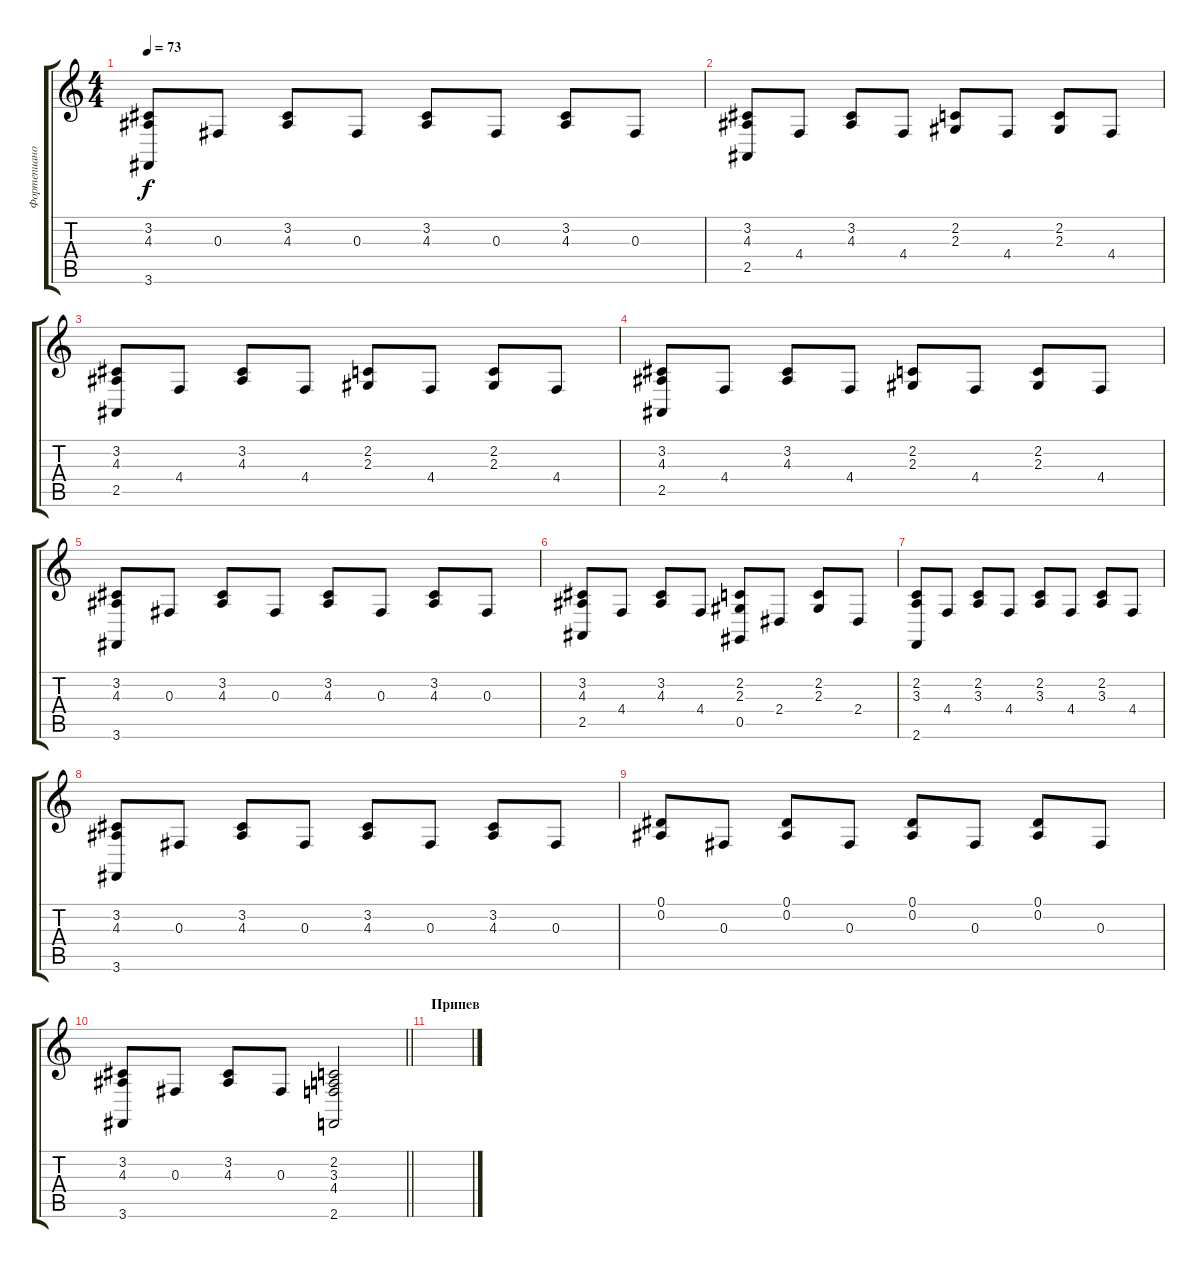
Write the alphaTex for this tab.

\track ("Фортепиано" "Фортепиано") {instrument acousticgrandpiano}
\staff {score tabs}
\tuning (Eb4 Bb3 Gb3 Db3 Ab2 Eb2) {hide}
\ts (4 4)
\tempo 73
\clef g2
\ks c
(3.2 4.3 3.6).8{dy f} 0.3.8 (3.2 4.3).8 0.3.8 (3.2 4.3).8 0.3.8 (3.2 4.3).8 0.3.8 |
(3.2 4.3 2.5).8 4.4.8 (3.2 4.3).8 4.4.8 (2.2 2.3).8 4.4.8 (2.2 2.3).8 4.4.8 |
(3.2 4.3 2.5).8 4.4.8 (3.2 4.3).8 4.4.8 (2.2 2.3).8 4.4.8 (2.2 2.3).8 4.4.8 |
(3.2 4.3 2.5).8 4.4.8 (3.2 4.3).8 4.4.8 (2.2 2.3).8 4.4.8 (2.2 2.3).8 4.4.8 |
(3.2 4.3 3.6).8 0.3.8 (3.2 4.3).8 0.3.8 (3.2 4.3).8 0.3.8 (3.2 4.3).8 0.3.8 |
(3.2 4.3 2.5).8 4.4.8 (3.2 4.3).8 4.4.8 (2.2 2.3 0.5).8 2.4.8 (2.2 2.3).8 2.4.8 |
(2.2 3.3 2.6).8 4.4.8 (2.2 3.3).8 4.4.8 (2.2 3.3).8 4.4.8 (2.2 3.3).8 4.4.8 |
(3.2 4.3 3.6).8 0.3.8 (3.2 4.3).8 0.3.8 (3.2 4.3).8 0.3.8 (3.2 4.3).8 0.3.8 |
(0.1 0.2).8 0.3.8 (0.1 0.2).8 0.3.8 (0.1 0.2).8 0.3.8 (0.1 0.2).8 0.3.8 |
\barLineRight lightlight
(3.2 4.3 3.6).8 0.3.8 (3.2 4.3).8 0.3.8 (2.2 3.3 4.4 2.6).2 |
\section ("" "Припев")
